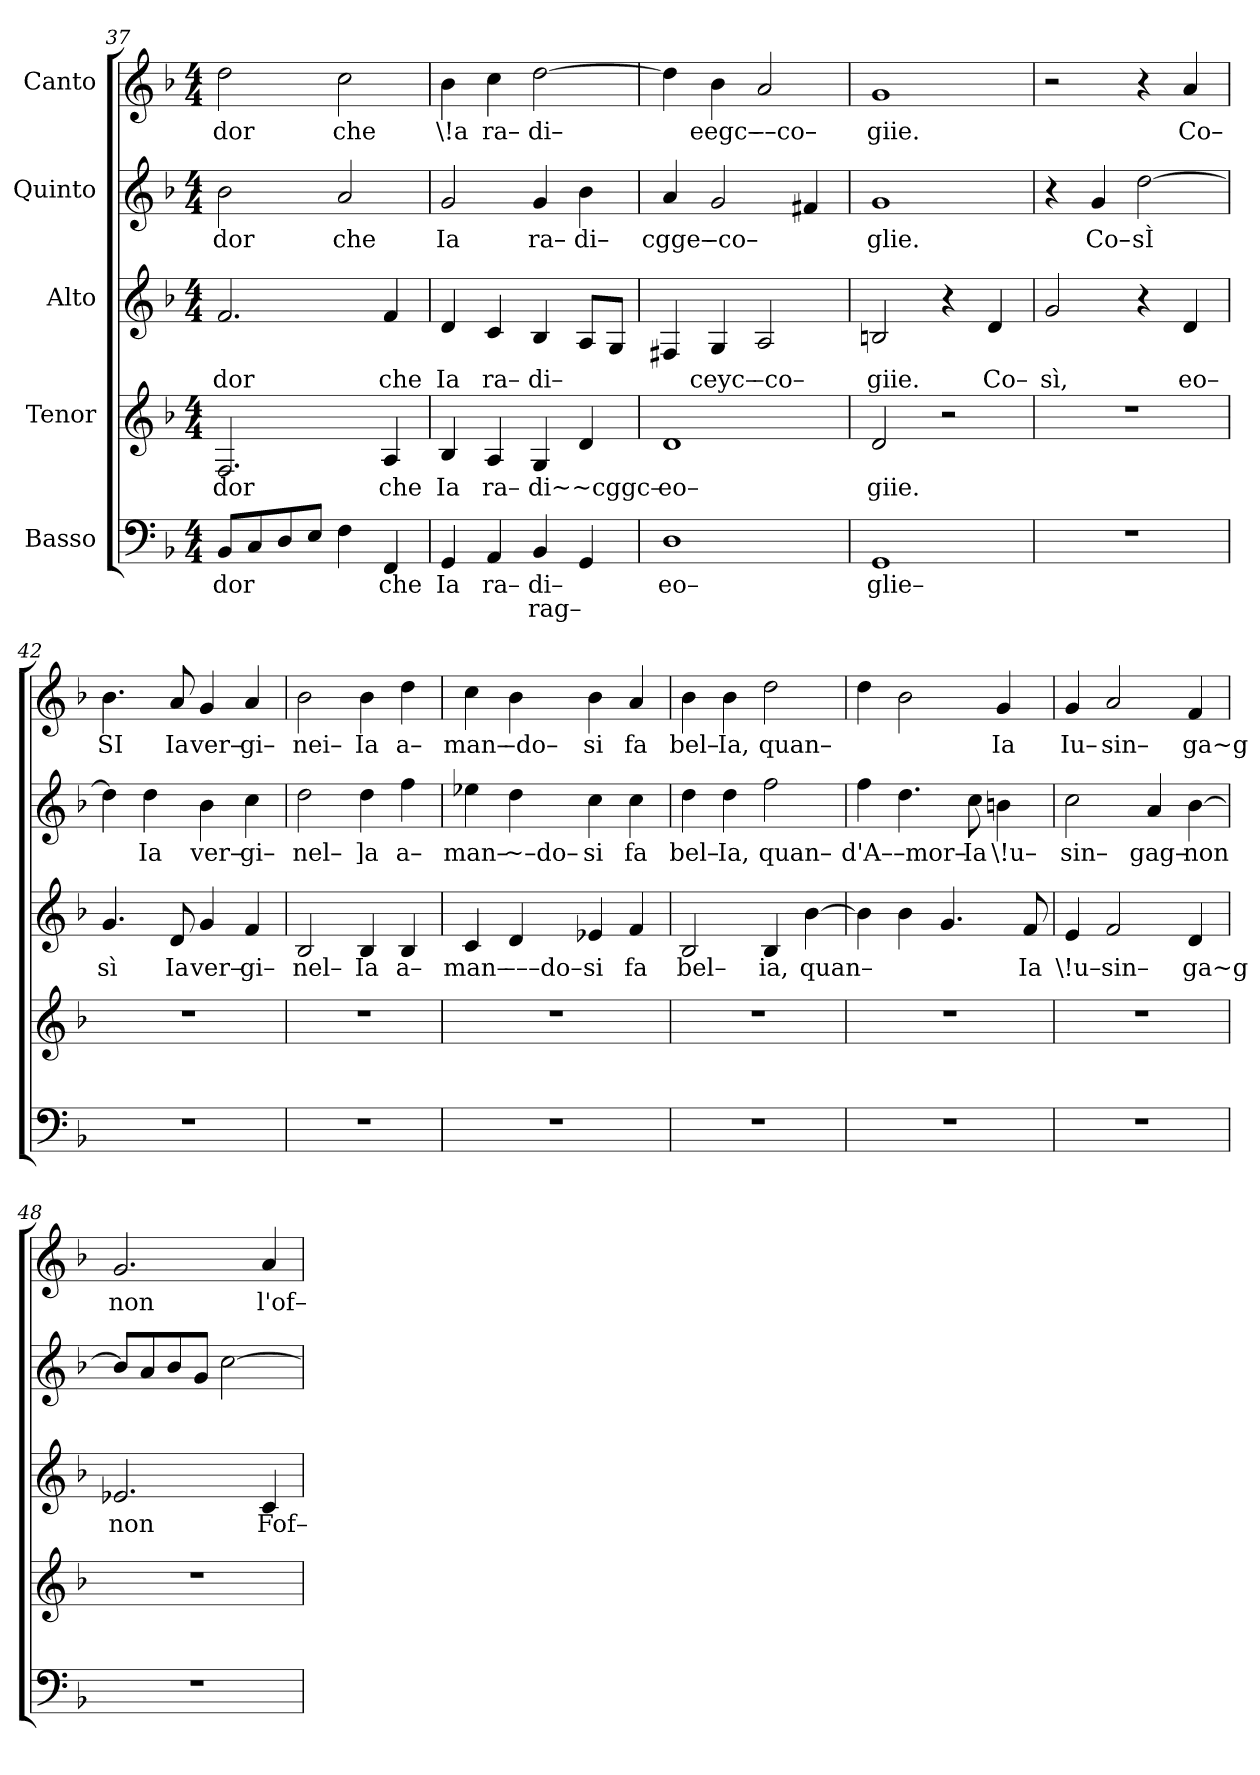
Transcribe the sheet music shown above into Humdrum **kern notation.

**kern	**text	**text	**kern	**text	**kern	**text	**kern	**text	**kern	**text
*part5	*part5	*part5	*part4	*part4	*part3	*part3	*part2	*part2	*part1	*part1
*staff5	*staff5	*staff5	*staff4	*staff4	*staff3	*staff3	*staff2	*staff2	*staff1	*staff1
*I"Basso	*	*	*I"Tenor	*	*I"Alto	*	*I"Quinto	*	*I"Canto	*
*clefF4	*	*	*clefG2	*	*clefG2	*	*clefG2	*	*clefG2	*
*k[b-]	*	*	*k[b-]	*	*k[b-]	*	*k[b-]	*	*k[b-]	*
*F:	*	*	*F:	*	*F:	*	*F:	*	*F:	*
*M4/4	*	*	*M4/4	*	*M4/4	*	*M4/4	*	*M4/4	*
=37	=37	=37	=37	=37	=37	=37	=37	=37	=37	=37
!	!LO:LY:b	!	!	!LO:LY:b	!	!LO:LY:b	!	!LO:LY:b	!	!LO:LY:b
8BB-/L	dor	.	2.F/	dor	2.f/	dor	2b-\	dor	2dd\	dor
8C/	.	.	.	.	.	.	.	.	.	.
8D/	.	.	.	.	.	.	.	.	.	.
8E/J	.	.	.	.	.	.	.	.	.	.
!	!	!	!	!	!	!	!	!LO:LY:b	!	!LO:LY:b
4F\	.	.	.	.	.	.	2a/	che	2cc\	che
!	!LO:LY:b	!	!	!LO:LY:b	!	!LO:LY:b	!	!	!	!
4FF/	che	.	4A/	che	4f/	che	.	.	.	.
=38	=38	=38	=38	=38	=38	=38	=38	=38	=38	=38
!	!LO:LY:b	!	!	!LO:LY:b	!	!LO:LY:b	!	!LO:LY:b	!	!LO:LY:b
4GG/	Ia	.	4B-/	Ia	4d/	Ia	2g/	Ia	4b-\	\!a
!	!LO:LY:b	!	!	!LO:LY:b	!	!LO:LY:b	!	!	!	!LO:LY:b
4AA/	ra–	.	4A/	ra–	4c/	ra–	.	.	4cc\	ra–
!	!LO:LY:b	!LO:LY:b	!	!LO:LY:b	!	!LO:LY:b	!	!LO:LY:b	!	!LO:LY:b
4BB-/	di–	rag–	4G/	di~~cggc–	4B-/	di–	4g/	ra–	[2dd\	di–
!	!	!	!	!	!	!	!	!LO:LY:b	!	!
4GG/	.	.	4d/	.	8A/L	.	4b-\	di–	.	.
.	.	.	.	.	8G/J	.	.	.	.	.
=39	=39	=39	=39	=39	=39	=39	=39	=39	=39	=39
!	!LO:LY:b	!	!	!LO:LY:b	!	!	!	!LO:LY:b	!	!
1D	eo–	.	1d	eo–	4F#X/	.	4a/	cgge–	4dd\]	.
!	!	!	!	!	!	!LO:LY:b	!	!LO:LY:b	!	!LO:LY:b
.	.	.	.	.	4G/	ceyc–	2g/	–co–	4b-\	eegc–
!	!	!	!	!	!	!LO:LY:b	!	!	!	!LO:LY:b
.	.	.	.	.	2A/	–co–	.	.	2a/	––co–
.	.	.	.	.	.	.	4f#X/	.	.	.
=40	=40	=40	=40	=40	=40	=40	=40	=40	=40	=40
!	!LO:LY:b	!	!	!LO:LY:b	!	!LO:LY:b	!	!LO:LY:b	!	!LO:LY:b
1GG	glie–	.	2d/	giie.	2Bn/	giie.	1g	glie.	1g	giie.
.	.	.	2r	.	4r	.	.	.	.	.
!	!	!	!	!	!	!LO:LY:b	!	!	!	!
.	.	.	.	.	4d/	Co–	.	.	.	.
=41	=41	=41	=41	=41	=41	=41	=41	=41	=41	=41
!	!	!	!	!	!	!LO:LY:b	!	!	!	!
1r	.	.	1r	.	2g/	sì,	4r	.	2r	.
!	!	!	!	!	!	!	!	!LO:LY:b	!	!
.	.	.	.	.	.	.	4g/	Co–	.	.
!	!	!	!	!	!	!	!	!LO:LY:b	!	!
.	.	.	.	.	4r	.	[2dd\	sÌ	4r	.
!	!	!	!	!	!	!LO:LY:b	!	!	!	!LO:LY:b
.	.	.	.	.	4d/	eo–	.	.	4a/	Co–
=42	=42	=42	=42	=42	=42	=42	=42	=42	=42	=42
!	!	!	!	!	!	!LO:LY:b	!	!	!	!LO:LY:b
1r	.	.	1r	.	4.g/	sì	4dd\]	.	4.b-\	SI
!	!	!	!	!	!	!	!	!LO:LY:b	!	!
.	.	.	.	.	.	.	4dd\	Ia	.	.
!	!	!	!	!	!	!LO:LY:b	!	!	!	!LO:LY:b
.	.	.	.	.	8d/	Ia	.	.	8a/	Ia
!	!	!	!	!	!	!LO:LY:b	!	!LO:LY:b	!	!LO:LY:b
.	.	.	.	.	4g/	ver–	4b-\	ver–	4g/	ver–
!	!	!	!	!	!	!LO:LY:b	!	!LO:LY:b	!	!LO:LY:b
.	.	.	.	.	4f/	gi–	4cc\	gi–	4a/	gi–
=43	=43	=43	=43	=43	=43	=43	=43	=43	=43	=43
!	!	!	!	!	!	!LO:LY:b	!	!LO:LY:b	!	!LO:LY:b
1r	.	.	1r	.	2B-/	nel–	2dd\	nel–	2b-\	nei–
!	!	!	!	!	!	!LO:LY:b	!	!LO:LY:b	!	!LO:LY:b
.	.	.	.	.	4B-/	Ia	4dd\	]a	4b-\	Ia
!	!	!	!	!	!	!LO:LY:b	!	!LO:LY:b	!	!LO:LY:b
.	.	.	.	.	4B-/	a–	4ff\	a–	4dd\	a–
=44	=44	=44	=44	=44	=44	=44	=44	=44	=44	=44
!	!	!	!	!	!	!LO:LY:b	!	!LO:LY:b	!	!LO:LY:b
1r	.	.	1r	.	4c/	man–	4ee-X\	man–	4cc\	man–
!	!	!	!	!	!	!LO:LY:b	!	!LO:LY:b	!	!LO:LY:b
.	.	.	.	.	4d/	–––do–	4dd\	~–do–	4b-\	–do–
!	!	!	!	!	!	!LO:LY:b	!	!LO:LY:b	!	!LO:LY:b
.	.	.	.	.	4e-X/	si	4cc\	si	4b-\	si
!	!	!	!	!	!	!LO:LY:b	!	!LO:LY:b	!	!LO:LY:b
.	.	.	.	.	4f/	fa	4cc\	fa	4a/	fa
=45	=45	=45	=45	=45	=45	=45	=45	=45	=45	=45
!	!	!	!	!	!	!LO:LY:b	!	!LO:LY:b	!	!LO:LY:b
1r	.	.	1r	.	2B-/	bel–	4dd\	bel–	4b-\	bel–
!	!	!	!	!	!	!	!	!LO:LY:b	!	!LO:LY:b
.	.	.	.	.	.	.	4dd\	Ia,	4b-\	Ia,
!	!	!	!	!	!	!LO:LY:b	!	!LO:LY:b	!	!LO:LY:b
.	.	.	.	.	4B-/	ia,	2ff\	quan–	2dd\	quan–
!	!	!	!	!	!	!LO:LY:b	!	!	!	!
.	.	.	.	.	[4b-\	quan–	.	.	.	.
=46	=46	=46	=46	=46	=46	=46	=46	=46	=46	=46
!	!	!	!	!	!	!	!	!LO:LY:b	!	!
1r	.	.	1r	.	4b-\]	.	4ff\	d'A–	4dd\	.
!	!	!	!	!	!	!	!	!LO:LY:b	!	!
.	.	.	.	.	4b-\	.	4.dd\	–mor–	2b-\	.
.	.	.	.	.	4.g/	.	.	.	.	.
!	!	!	!	!	!	!	!	!LO:LY:b	!	!
.	.	.	.	.	.	.	8cc\	Ia	.	.
!	!	!	!	!	!	!	!	!LO:LY:b	!	!LO:LY:b
.	.	.	.	.	.	.	4bn\	\!u–	4g/	Ia
!	!	!	!	!	!	!LO:LY:b	!	!	!	!
.	.	.	.	.	8f/	Ia	.	.	.	.
=47	=47	=47	=47	=47	=47	=47	=47	=47	=47	=47
!	!	!	!	!	!	!LO:LY:b	!	!LO:LY:b	!	!LO:LY:b
1r	.	.	1r	.	4e/	\!u–	2cc\	sin–	4g/	Iu–
!	!	!	!	!	!	!LO:LY:b	!	!	!	!LO:LY:b
.	.	.	.	.	2f/	sin–	.	.	2a/	sin–
!	!	!	!	!	!	!	!	!LO:LY:b	!	!
.	.	.	.	.	.	.	4a/	gag–	.	.
!	!	!	!	!	!	!LO:LY:b	!	!LO:LY:b	!	!LO:LY:b
.	.	.	.	.	4d/	ga~g	[4b-\	non	4f/	ga~g
=48	=48	=48	=48	=48	=48	=48	=48	=48	=48	=48
!	!	!	!	!	!	!LO:LY:b	!	!	!	!LO:LY:b
1r	.	.	1r	.	2.e-X/	non	8b-/L]	.	2.g/	non
.	.	.	.	.	.	.	8a/	.	.	.
.	.	.	.	.	.	.	8b-/	.	.	.
.	.	.	.	.	.	.	8g/J	.	.	.
.	.	.	.	.	.	.	[2cc\	.	.	.
!	!	!	!	!	!	!LO:LY:b	!	!	!	!LO:LY:b
.	.	.	.	.	4c/	Fof–	.	.	4a/	l'of–
=	=	=	=	=	=	=	=	=	=	=
*-	*-	*-	*-	*-	*-	*-	*-	*-	*-	*-
